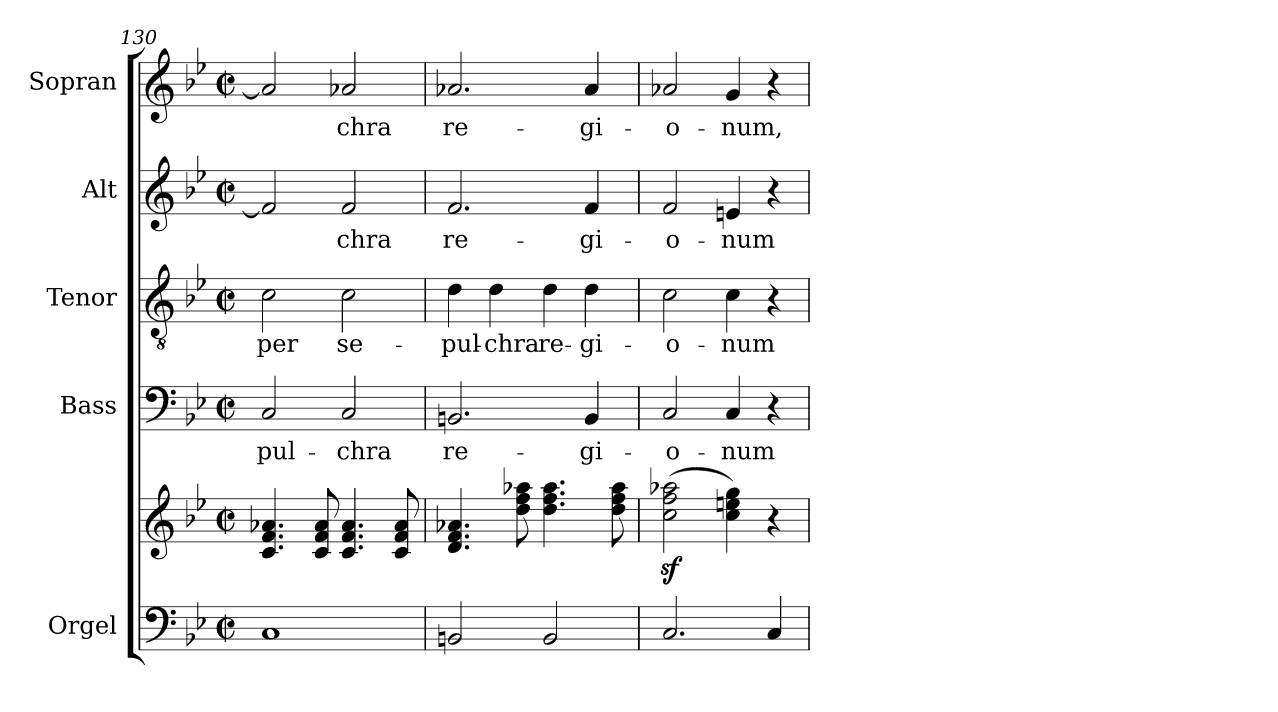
**kern	**kern	**kern	**text	**kern	**text	**kern	**text	**kern	**text
*part5	*part5	*part4	*part4	*part3	*part3	*part2	*part2	*part1	*part1
*staff6	*staff5	*staff4	*staff4	*staff3	*staff3	*staff2	*staff2	*staff1	*staff1
*I"Orgel	*	*I"Bass	*	*I"Tenor	*	*I"Alt	*	*I"Sopran	*
*I'Org.	*	*I'B.	*	*I'T.	*	*I'A.	*	*I'S.	*
*clefF4	*clefG2	*clefF4	*	*clefGv2	*	*clefG2	*	*clefG2	*
*k[b-e-]	*k[b-e-]	*k[b-e-]	*	*k[b-e-]	*	*k[b-e-]	*	*k[b-e-]	*
*B-:	*B-:	*B-:	*	*B-:	*	*B-:	*	*B-:	*
*M2/2	*M2/2	*M2/2	*	*M2/2	*	*M2/2	*	*M2/2	*
*met(c|)	*met(c|)	*met(c|)	*	*met(c|)	*	*met(c|)	*	*met(c|)	*
=130	=130	=130	=130	=130	=130	=130	=130	=130	=130
!	!	!	!LO:LY:b	!	!LO:LY:b	!	!	!	!
1C	4.c/ 4.f/ 4.a-X/	2C/	-pul-	2c\	per	2f/]	.	2a-/]	.
.	8c/ 8f/ 8a-/	.	.	.	.	.	.	.	.
!	!	!	!LO:LY:b	!	!LO:LY:b	!	!LO:LY:b	!	!LO:LY:b
.	4.c/ 4.f/ 4.a-/	2C/	-chra	2c\	se-	2f/	-chra	2a-X/	-chra
.	8c/ 8f/ 8a-/	.	.	.	.	.	.	.	.
=131	=131	=131	=131	=131	=131	=131	=131	=131	=131
!	!	!	!LO:LY:b	!	!LO:LY:b	!	!LO:LY:b	!	!LO:LY:b
2BBn/	4.d/ 4.f/ 4.a-X/	2.BBn/	re-	4d\	-pul-	2.f/	re-	2.a-X/	re-
!	!	!	!	!	!LO:LY:b	!	!	!	!
.	.	.	.	4d\	-chra	.	.	.	.
.	8dd\ 8ff\ 8aa-X\	.	.	.	.	.	.	.	.
!	!	!	!	!	!LO:LY:b	!	!	!	!
2BB/	4.dd\ 4.ff\ 4.aa-\	.	.	4d\	re-	.	.	.	.
!	!	!	!LO:LY:b	!	!LO:LY:b	!	!LO:LY:b	!	!LO:LY:b
.	.	4BB/	-gi-	4d\	-gi-	4f/	-gi-	4a-/	-gi-
.	8dd\ 8ff\ 8aa-\	.	.	.	.	.	.	.	.
=132	=132	=132	=132	=132	=132	=132	=132	=132	=132
!	!	!	!LO:LY:b	!	!LO:LY:b	!	!LO:LY:b	!	!LO:LY:b
2.C/	(>2cc\z< 2ff\z< 2aa-X\z<	2C/	-o-	2c\	-o-	2f/	-o-	2a-X/	-o-
!	!	!	!LO:LY:b	!	!LO:LY:b	!	!LO:LY:b	!	!LO:LY:b
.	4cc\ 4een\ 4gg\)	4C/	-num	4c\	-num	4en/	-num	4g/	-num,
4C/	4r	4r	.	4r	.	4r	.	4r	.
=	=	=	=	=	=	=	=	=	=
*-	*-	*-	*-	*-	*-	*-	*-	*-	*-
